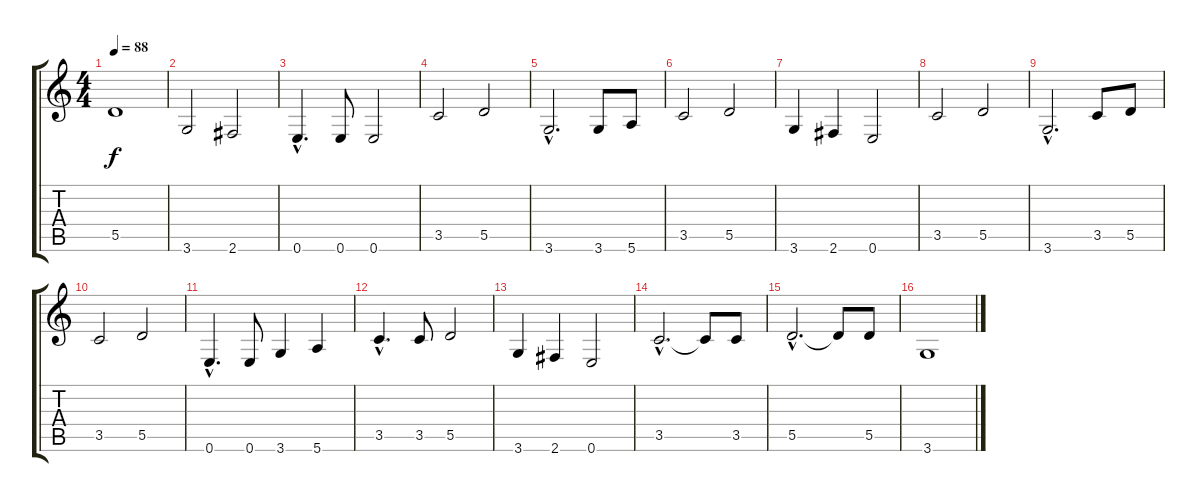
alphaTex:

\track "" {instrument electricbassfinger}
\staff {score tabs}
\tuning (E4 B3 G3 D3 A2 E2) {hide}
\ts (4 4)
\tempo 88
\clef g2
\ks c
5.5.1{dy f} |
3.6.2 2.6.2 |
0.6{hac}.4{d} 0.6.8 0.6.2 |
3.5.2 5.5.2 |
3.6{hac}.2{d} 3.6.8 5.6.8 |
3.5.2 5.5.2 |
3.6.4 2.6.4 0.6.2 |
3.5.2 5.5.2 |
3.6{hac}.2{d} 3.5.8 5.5.8 |
3.5.2 5.5.2 |
0.6{hac}.4{d} 0.6.8 3.6.4 5.6.4 |
3.5{hac}.4{d} 3.5.8 5.5.2 |
3.6.4 2.6.4 0.6.2 |
3.5{hac}.2{d} 3.5{t}.8 3.5.8 |
5.5{hac}.2{d} 5.5{t}.8 5.5.8 |
3.6.1
